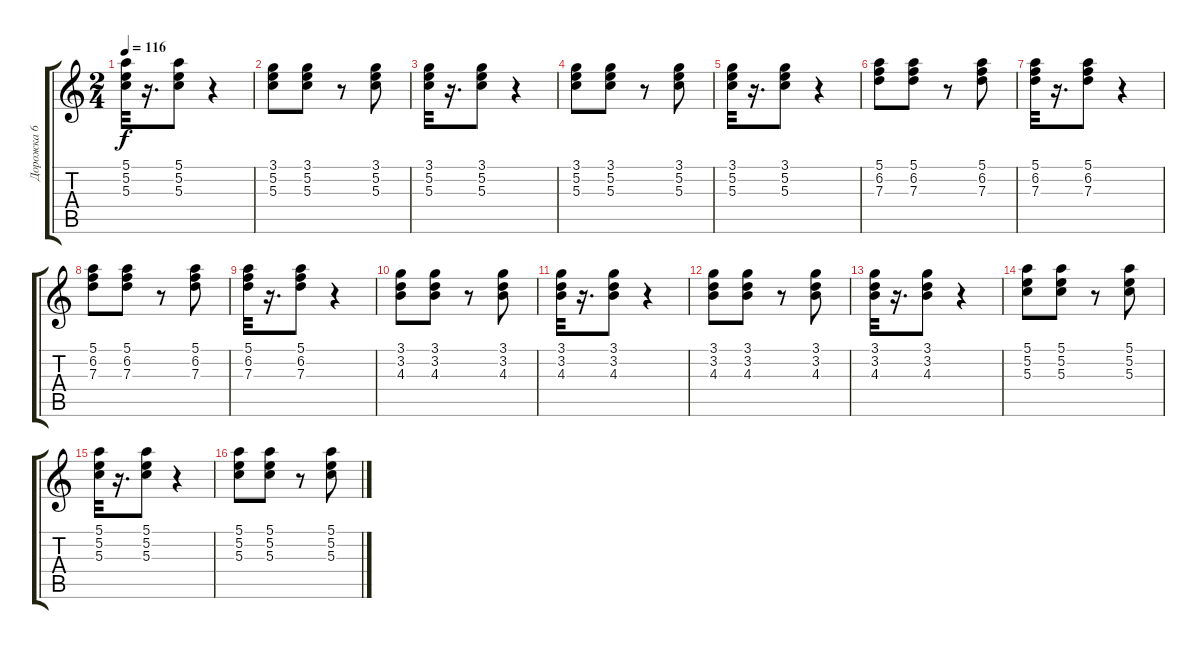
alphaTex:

\track ("Дорожка 6" "Дорожка 6") {instrument acousticguitarsteel}
\staff {score tabs}
\tuning (E4 B3 G3 D3 A2 E2) {hide}
\ts (2 4)
\tempo 116
\clef g2
\ks c
(5.1 5.2 5.3).32{dy f} r.16{d} (5.1 5.2 5.3).8 r.4 |
(3.1 5.2 5.3).8 (3.1 5.2 5.3).8 r.8 (3.1 5.2 5.3).8 |
(3.1 5.2 5.3).32 r.16{d} (3.1 5.2 5.3).8 r.4 |
(3.1 5.2 5.3).8 (3.1 5.2 5.3).8 r.8 (3.1 5.2 5.3).8 |
(3.1 5.2 5.3).32 r.16{d} (3.1 5.2 5.3).8 r.4 |
(5.1 6.2 7.3).8 (5.1 6.2 7.3).8 r.8 (5.1 6.2 7.3).8 |
(5.1 6.2 7.3).32 r.16{d} (5.1 6.2 7.3).8 r.4 |
(5.1 6.2 7.3).8 (5.1 6.2 7.3).8 r.8 (5.1 6.2 7.3).8 |
(5.1 6.2 7.3).32 r.16{d} (5.1 6.2 7.3).8 r.4 |
(3.1 3.2 4.3).8 (3.1 3.2 4.3).8 r.8 (3.1 3.2 4.3).8 |
(3.1 3.2 4.3).32 r.16{d} (3.1 3.2 4.3).8 r.4 |
(3.1 3.2 4.3).8 (3.1 3.2 4.3).8 r.8 (3.1 3.2 4.3).8 |
(3.1 3.2 4.3).32 r.16{d} (3.1 3.2 4.3).8 r.4 |
(5.1 5.2 5.3).8 (5.1 5.2 5.3).8 r.8 (5.1 5.2 5.3).8 |
(5.1 5.2 5.3).32 r.16{d} (5.1 5.2 5.3).8 r.4 |
(5.1 5.2 5.3).8 (5.1 5.2 5.3).8 r.8 (5.1 5.2 5.3).8
